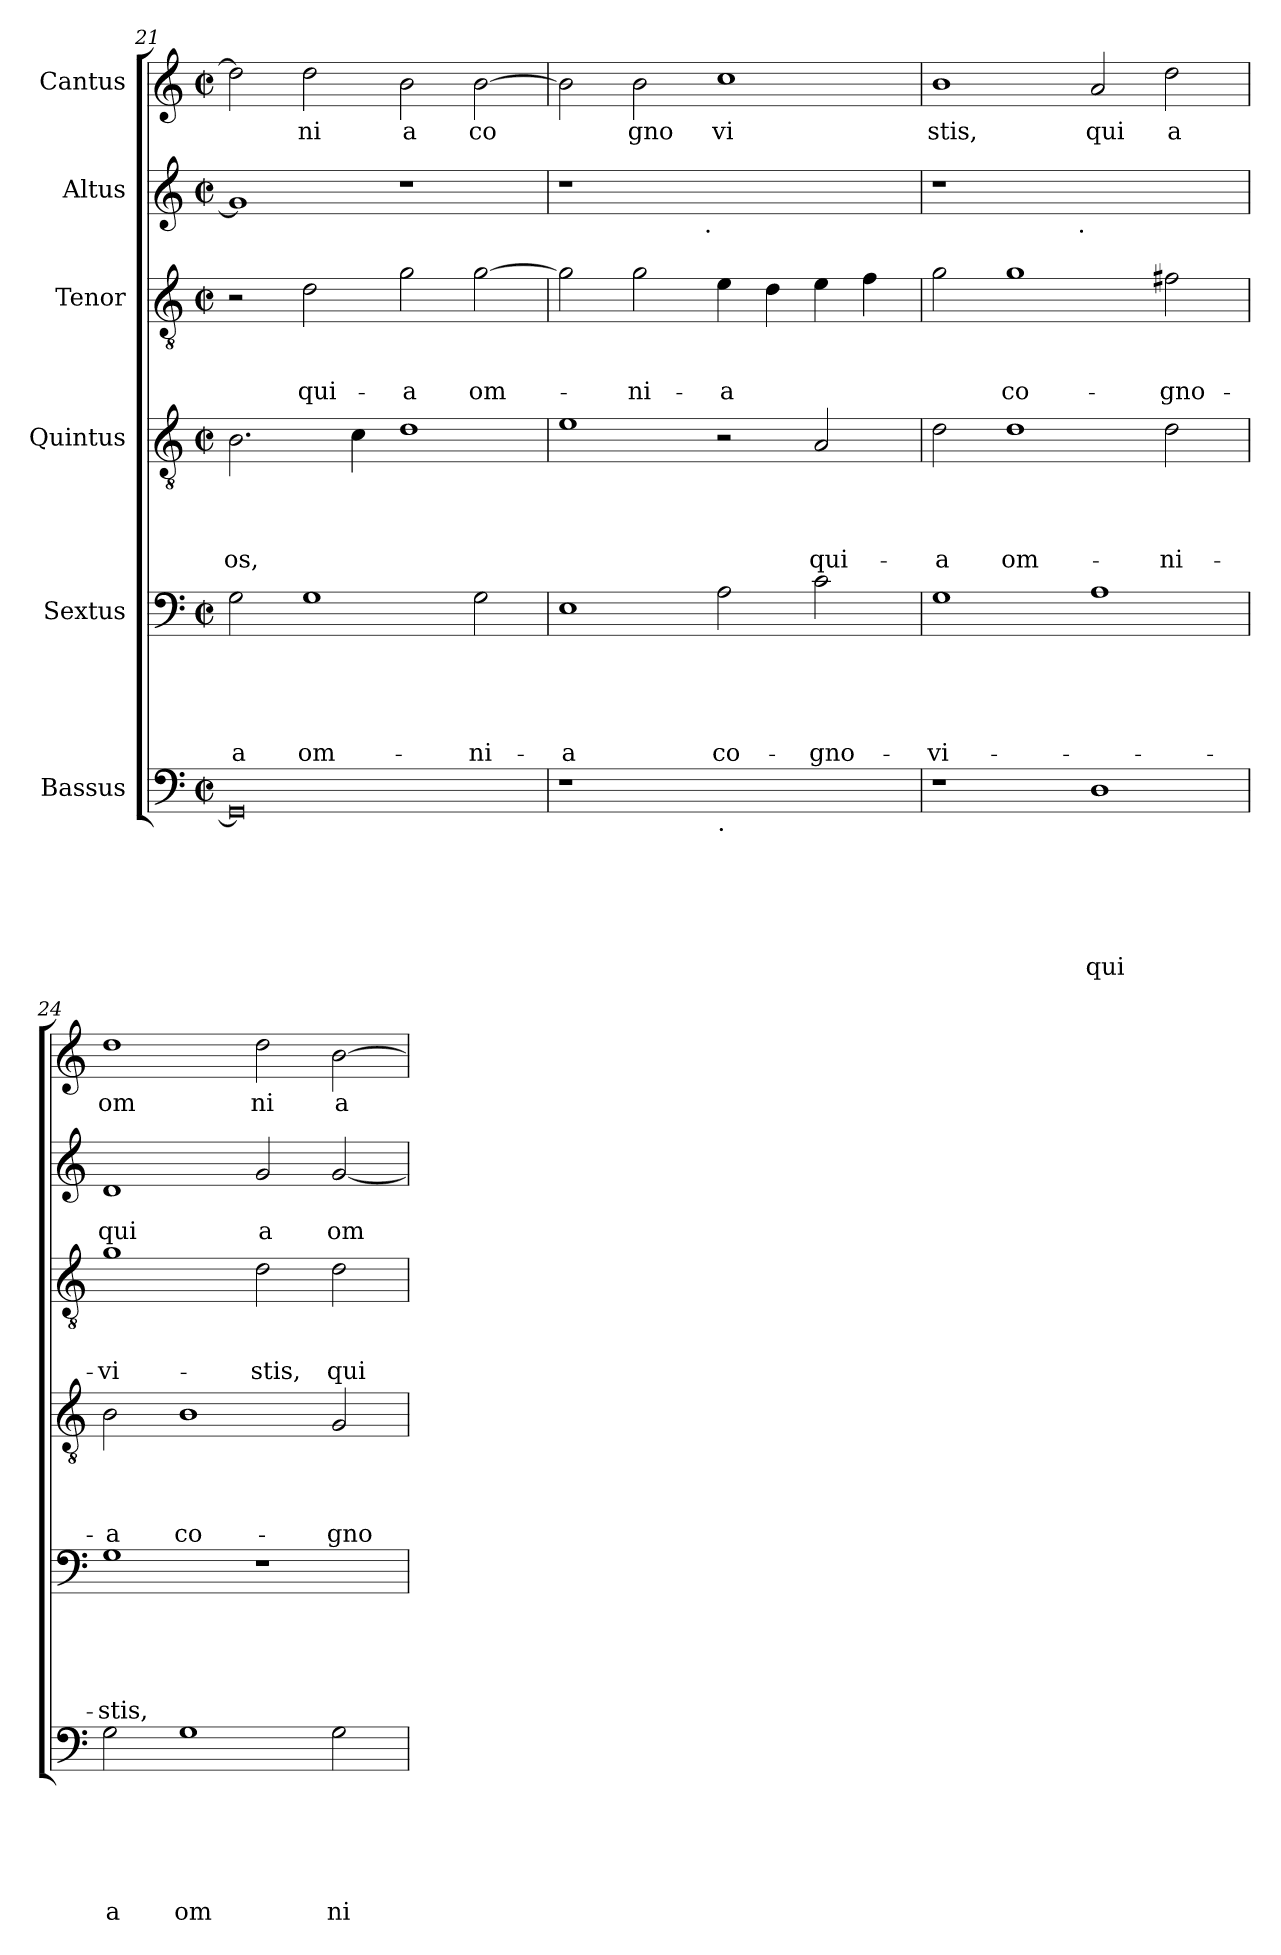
**kern	**text	**text	**text	**text	**text	**text	**kern	**text	**text	**text	**text	**text	**kern	**text	**text	**text	**text	**kern	**text	**text	**text	**kern	**text	**text	**kern	**text
*part6	*part6	*part6	*part6	*part6	*part6	*part6	*part5	*part5	*part5	*part5	*part5	*part5	*part4	*part4	*part4	*part4	*part4	*part3	*part3	*part3	*part3	*part2	*part2	*part2	*part1	*part1
*staff6	*staff6	*staff6	*staff6	*staff6	*staff6	*staff6	*staff5	*staff5	*staff5	*staff5	*staff5	*staff5	*staff4	*staff4	*staff4	*staff4	*staff4	*staff3	*staff3	*staff3	*staff3	*staff2	*staff2	*staff2	*staff1	*staff1
*I"Bassus	*	*	*	*	*	*	*I"Sextus	*	*	*	*	*	*I"Quintus	*	*	*	*	*I"Tenor	*	*	*	*I"Altus	*	*	*I"Cantus	*
*clefF4	*	*	*	*	*	*	*clefF4	*	*	*	*	*	*clefGv2	*	*	*	*	*clefGv2	*	*	*	*clefG2	*	*	*clefG2	*
*k[]	*	*	*	*	*	*	*k[]	*	*	*	*	*	*k[]	*	*	*	*	*k[]	*	*	*	*k[]	*	*	*k[]	*
*C:	*	*	*	*	*	*	*C:	*	*	*	*	*	*C:	*	*	*	*	*C:	*	*	*	*C:	*	*	*C:	*
*M2/2	*	*	*	*	*	*	*M2/2	*	*	*	*	*	*M2/2	*	*	*	*	*M2/2	*	*	*	*M2/2	*	*	*M2/2	*
*met(c|)	*	*	*	*	*	*	*met(c|)	*	*	*	*	*	*met(c|)	*	*	*	*	*met(c|)	*	*	*	*met(c|)	*	*	*met(c|)	*
=21	=21	=21	=21	=21	=21	=21	=21	=21	=21	=21	=21	=21	=21	=21	=21	=21	=21	=21	=21	=21	=21	=21	=21	=21	=21	=21
!	!	!	!	!	!	!	!	!	!	!	!	!LO:LY:b	!	!	!	!	!LO:LY:b	!	!	!	!	!	!	!	!	!
0GG]	.	.	.	.	.	.	2G\	.	.	.	.	-a	2.B\	.	.	.	-os,	2r	.	.	.	1g]	.	.	2dd\]	.
!	!	!	!	!	!	!	!	!	!	!	!	!LO:LY:b	!	!	!	!	!	!	!	!	!LO:LY:b	!	!	!	!	!LO:LY:b
.	.	.	.	.	.	.	1G	.	.	.	.	om-	.	.	.	.	.	2d\	.	.	qui-	.	.	.	2dd\	ni
.	.	.	.	.	.	.	.	.	.	.	.	.	4c\	.	.	.	.	.	.	.	.	.	.	.	.	.
!	!	!	!	!	!	!	!	!	!	!	!	!	!	!	!	!	!	!	!	!	!LO:LY:b	!	!	!	!	!LO:LY:b
.	.	.	.	.	.	.	.	.	.	.	.	.	1d	.	.	.	.	2g\	.	.	-a	1r	.	.	2b\	a
!	!	!	!	!	!	!	!	!	!	!	!	!LO:LY:b	!	!	!	!	!	!	!	!	!LO:LY:b	!	!	!	!	!LO:LY:b
.	.	.	.	.	.	.	2G\	.	.	.	.	-ni-	.	.	.	.	.	[>2g\	.	.	om-	.	.	.	[>2b\	co
=22	=22	=22	=22	=22	=22	=22	=22	=22	=22	=22	=22	=22	=22	=22	=22	=22	=22	=22	=22	=22	=22	=22	=22	=22	=22	=22
!	!	!	!	!	!	!	!	!	!	!	!	!LO:LY:b	!	!	!	!	!	!	!	!	!	!	!	!	!	!
*	*	*	*	*	*	*	*	*	*	*	*	*	*	*	*	*	*	*	*	*	*	*^	*	*	*	*
1r	.	.	.	.	.	.	1E	.	.	.	.	-a	1e	.	.	.	.	2g\]	.	.	.	1r	2ryy	.	.	2b\]	.
!	!	!	!	!	!	!	!	!	!	!	!	!	!	!	!	!	!	!	!	!	!LO:LY:b	!	!	!	!	!	!LO:LY:b
.	.	.	.	.	.	.	.	.	.	.	.	.	.	.	.	.	.	2g\	.	.	-ni-	.	4...ryy	.	.	2b\	gno
!	!	!	!	!	!	!	!	!	!	!	!	!	!	!	!	!	!	!	!	!	!	!	!LO:TX:b:t=.	!	!	!	!
.	.	.	.	.	.	.	.	.	.	.	.	.	.	.	.	.	.	.	.	.	.	.	1ryy	.	.	.	.
!LO:TX:b:t=.	!	!	!	!	!	!	!	!	!	!	!	!	!	!	!	!	!	!	!	!	!	!	!	!	!	!	!
!	!	!	!	!	!	!	!	!	!	!	!	!LO:LY:b	!	!	!	!	!	!	!	!	!LO:LY:b	!	!	!	!	!	!LO:LY:b
1ryy	.	.	.	.	.	.	2A\	.	.	.	.	co-	2r	.	.	.	.	4e\	.	.	-a	1ryy	.	.	.	1cc	vi
.	.	.	.	.	.	.	.	.	.	.	.	.	.	.	.	.	.	4d\	.	.	.	.	.	.	.	.	.
!	!	!	!	!	!	!	!	!	!	!	!	!LO:LY:b	!	!	!	!	!LO:LY:b	!	!	!	!	!	!	!	!	!	!
.	.	.	.	.	.	.	2c\	.	.	.	.	-gno-	2A/	.	.	.	qui-	4e\	.	.	.	.	.	.	.	.	.
.	.	.	.	.	.	.	.	.	.	.	.	.	.	.	.	.	.	4f\	.	.	.	.	.	.	.	.	.
.	.	.	.	.	.	.	.	.	.	.	.	.	.	.	.	.	.	.	.	.	.	.	32ryy	.	.	.	.
=23	=23	=23	=23	=23	=23	=23	=23	=23	=23	=23	=23	=23	=23	=23	=23	=23	=23	=23	=23	=23	=23	=23	=23	=23	=23	=23	=23
!	!	!	!	!	!	!	!	!	!	!	!	!LO:LY:b	!	!	!	!	!LO:LY:b	!	!	!	!	!	!	!	!	!	!LO:LY:b
1r	.	.	.	.	.	.	1G	.	.	.	.	-vi-	2d\	.	.	.	-a	2g\	.	.	.	1r	2ryy	.	.	1b	stis,
!	!	!	!	!	!	!	!	!	!	!	!	!	!	!	!	!	!LO:LY:b	!	!	!	!LO:LY:b	!	!	!	!	!	!
.	.	.	.	.	.	.	.	.	.	.	.	.	1d	.	.	.	om-	1g	.	.	co-	.	4...ryy	.	.	.	.
!	!	!	!	!	!	!	!	!	!	!	!	!	!	!	!	!	!	!	!	!	!	!	!LO:TX:b:t=.	!	!	!	!
.	.	.	.	.	.	.	.	.	.	.	.	.	.	.	.	.	.	.	.	.	.	.	1ryy	.	.	.	.
!	!	!	!	!	!	!LO:LY:b	!	!	!	!	!	!	!	!	!	!	!	!	!	!	!	!	!	!	!	!	!LO:LY:b
1D	.	.	.	.	.	qui	1A	.	.	.	.	.	.	.	.	.	.	.	.	.	.	1ryy	.	.	.	2a/	qui
!	!	!	!	!	!	!	!	!	!	!	!	!	!	!	!	!	!LO:LY:b	!	!	!	!LO:LY:b	!	!	!	!	!	!LO:LY:b
.	.	.	.	.	.	.	.	.	.	.	.	.	2d\	.	.	.	-ni-	2f#X\	.	.	-gno-	.	.	.	.	2dd\	a
.	.	.	.	.	.	.	.	.	.	.	.	.	.	.	.	.	.	.	.	.	.	.	32ryy	.	.	.	.
=24	=24	=24	=24	=24	=24	=24	=24	=24	=24	=24	=24	=24	=24	=24	=24	=24	=24	=24	=24	=24	=24	=24	=24	=24	=24	=24	=24
!	!	!	!	!	!	!LO:LY:b	!	!	!	!	!	!LO:LY:b	!	!	!	!	!LO:LY:b	!	!	!	!LO:LY:b	!	!	!	!LO:LY:b	!	!LO:LY:b
*	*	*	*	*	*	*	*	*	*	*	*	*	*	*	*	*	*	*	*	*	*	*v	*v	*	*	*	*
2G\	.	.	.	.	.	a	1G	.	.	.	.	-stis,	2B\	.	.	.	-a	1g	.	.	-vi-	1d	.	qui	1dd	om
!	!	!	!	!	!	!LO:LY:b	!	!	!	!	!	!	!	!	!	!	!LO:LY:b	!	!	!	!	!	!	!	!	!
1G	.	.	.	.	.	om	.	.	.	.	.	.	1B	.	.	.	co-	.	.	.	.	.	.	.	.	.
!	!	!	!	!	!	!	!	!	!	!	!	!	!	!	!	!	!	!	!	!	!LO:LY:b	!	!	!LO:LY:b	!	!LO:LY:b
.	.	.	.	.	.	.	1r	.	.	.	.	.	.	.	.	.	.	2d\	.	.	-stis,	2g/	.	a	2dd\	ni
!	!	!	!	!	!	!LO:LY:b	!	!	!	!	!	!	!	!	!	!	!LO:LY:b	!	!	!	!LO:LY:b	!	!	!LO:LY:b	!	!LO:LY:b
2G\	.	.	.	.	.	ni	.	.	.	.	.	.	2G/	.	.	.	-gno-	2d\	.	.	qui-	[<2g/	.	om	[>2b\	a
=	=	=	=	=	=	=	=	=	=	=	=	=	=	=	=	=	=	=	=	=	=	=	=	=	=	=
*-	*-	*-	*-	*-	*-	*-	*-	*-	*-	*-	*-	*-	*-	*-	*-	*-	*-	*-	*-	*-	*-	*-	*-	*-	*-	*-
